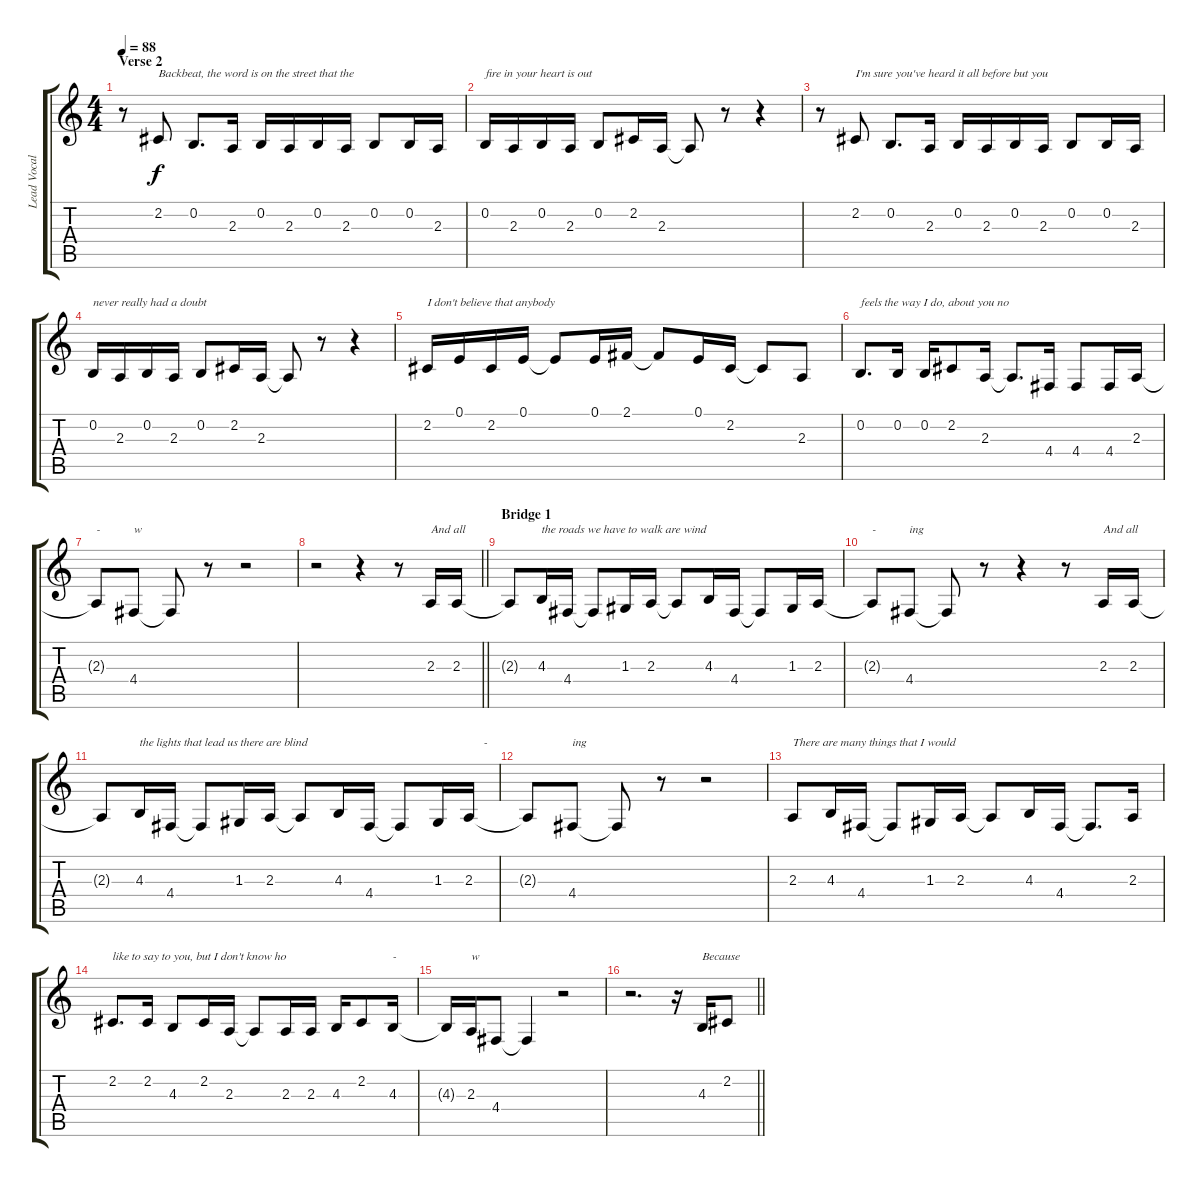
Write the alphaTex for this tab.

\track ("Lead Vocals" "Lead Vocal") {instrument tenorsax}
\staff {score tabs}
\tuning (E4 B3 G3 D3 A2 E2) {hide}
\ts (4 4)
\section ("" "Verse 2")
\tempo 88
\clef g2
\ks c
r.8{dy f} 2.2.8{txt "Backbeat, the word is on the street that the"} 0.2.8{d} 2.3.16 0.2.16 2.3.16 0.2.16 2.3.16 0.2.8 0.2.16 2.3.16 |
0.2.16{txt "fire in your heart is out"} 2.3.16 0.2.16 2.3.16 0.2.8 2.2.16 2.3.16 2.3{t}.8 r.8 r.4 |
r.8 2.2.8{txt "I'm sure you've heard it all before but you"} 0.2.8{d} 2.3.16 0.2.16 2.3.16 0.2.16 2.3.16 0.2.8 0.2.16 2.3.16 |
0.2.16{txt "never really had a doubt"} 2.3.16 0.2.16 2.3.16 0.2.8 2.2.16 2.3.16 2.3{t}.8 r.8 r.4 |
2.2.16{txt "I don't believe that anybody"} 0.1.16 2.2.16 0.1.16 0.1{t}.8 0.1.16 2.1.16 2.1{t}.8 0.1.16 2.2.16 2.2{t}.8 2.3.8 |
0.2.8{d txt "feels the way I do, about you no"} 0.2.16 0.2.16 2.2.8 2.3.16 2.3{t}.8{d} 4.4.16 4.4.8 4.4.16 2.3.16 |
2.3{t}.8{txt "-"} 4.4.8{txt "w"} 4.4{t}.8 r.8 r.2 |
\barLineRight lightlight
r.2 r.4 r.8 2.3.16{txt "And all"} 2.3.16 |
\section ("" "Bridge 1")
2.3{t}.8 4.3.16{txt "the roads we have to walk are wind"} 4.4.16 4.4{t}.8 1.3.16 2.3.16 2.3{t}.8 4.3.16 4.4.16 4.4{t}.8 1.3.16 2.3.16 |
2.3{t}.8{txt "-"} 4.4.8{txt "ing"} 4.4{t}.8 r.8 r.4 r.8 2.3.16{txt "And all"} 2.3.16 |
2.3{t}.8 4.3.16{txt "the lights that lead us there are blind"} 4.4.16 4.4{t}.8 1.3.16 2.3.16 2.3{t}.8 4.3.16 4.4.16 4.4{t}.8 1.3.16 2.3.16{txt "     -"} |
2.3{t}.8 4.4.8{txt "ing"} 4.4{t}.8 r.8 r.2 |
2.3.8{txt "There are many things that I would"} 4.3.16 4.4.16 4.4{t}.8 1.3.16 2.3.16 2.3{t}.8 4.3.16 4.4.16 4.4{t}.8{d} 2.3.16 |
2.2.8{d txt "like to say to you, but I don't know ho"} 2.2.16 4.3.8 2.2.16 2.3.16 2.3{t}.8 2.3.16 2.3.16 4.3.16 2.2.8 4.3.16{txt "-"} |
4.3{t}.16 2.3.16{txt "w"} 4.4.8 4.4{t}.4 r.2 |
\barLineRight lightlight
r.2{d} r.16 4.3.16{txt "Because"} 2.2.8
